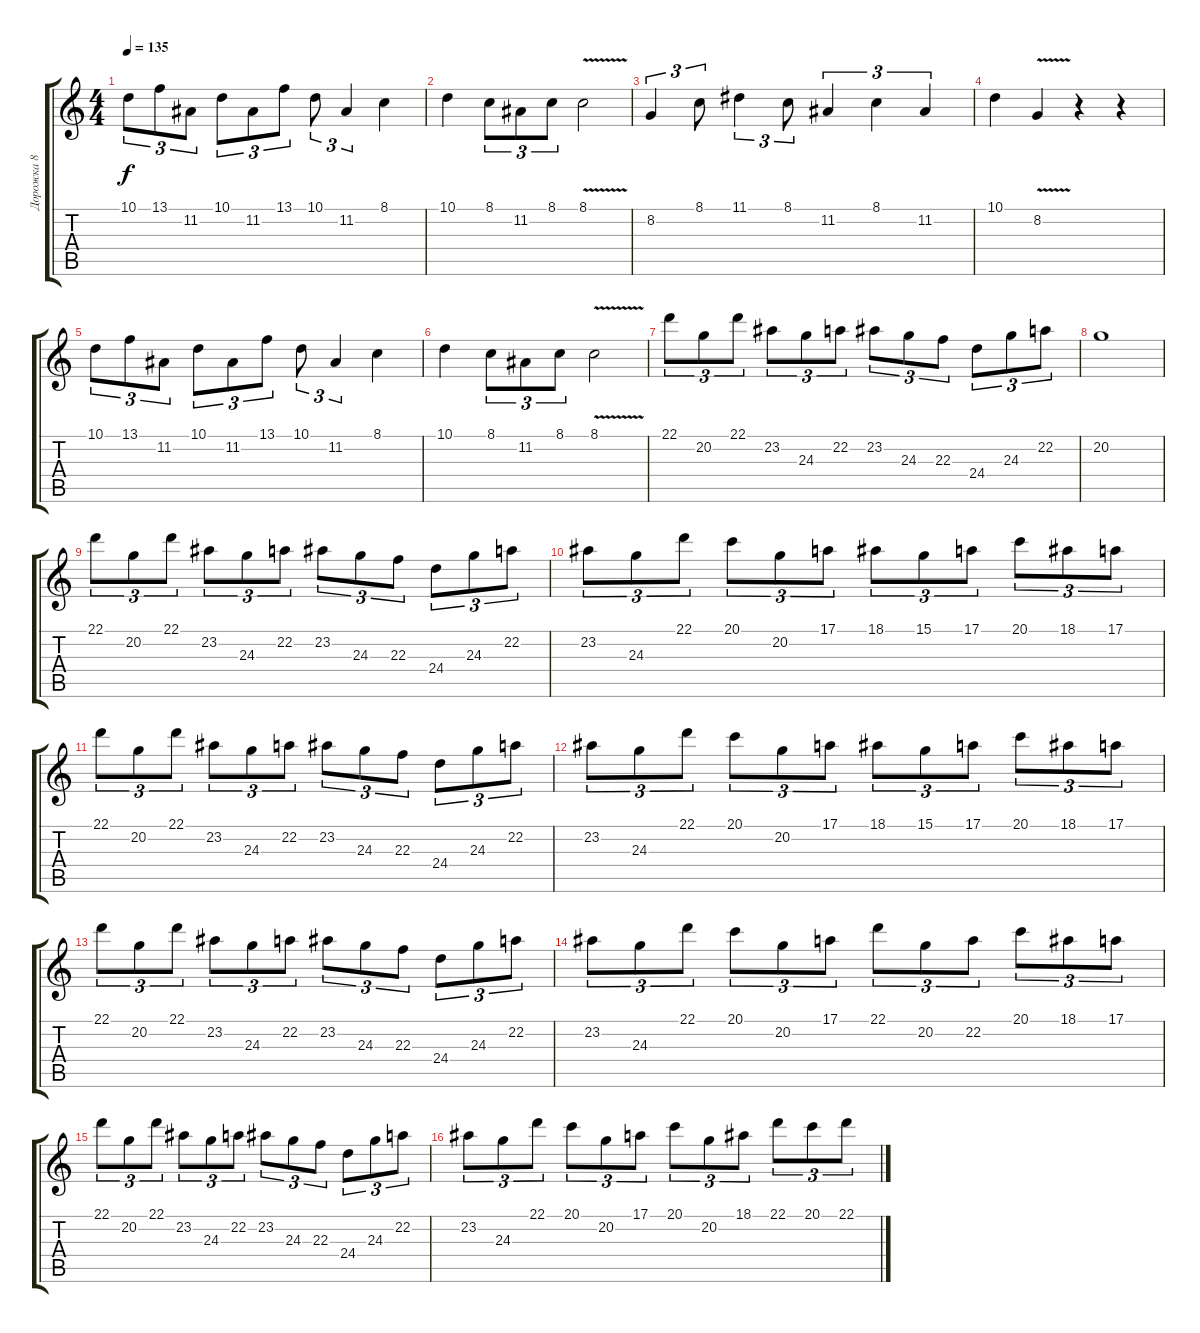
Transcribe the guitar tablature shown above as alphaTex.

\track ("Дорожка 8" "Дорожка 8") {instrument bagpipe}
\staff {score tabs}
\tuning (E4 B3 G3 D3 A2 E2) {hide}
\ts (4 4)
\tempo 135
\clef g2
\ks c
10.1.8{tu (3 2) dy f} 13.1.8{tu (3 2)} 11.2.8{tu (3 2)} 10.1.8{tu (3 2)} 11.2.8{tu (3 2)} 13.1.8{tu (3 2)} 10.1.8{tu (3 2)} 11.2.4{tu (3 2)} 8.1.4 |
10.1.4 8.1.8{tu (3 2)} 11.2.8{tu (3 2)} 8.1.8{tu (3 2)} 8.1{v}.2 |
8.2.4{tu (3 2)} 8.1.8{tu (3 2)} 11.1.4{tu (3 2)} 8.1.8{tu (3 2)} 11.2.4{tu (3 2)} 8.1.4{tu (3 2)} 11.2.4{tu (3 2)} |
10.1.4 8.2{v}.4 r.4 r.4 |
10.1.8{tu (3 2)} 13.1.8{tu (3 2)} 11.2.8{tu (3 2)} 10.1.8{tu (3 2)} 11.2.8{tu (3 2)} 13.1.8{tu (3 2)} 10.1.8{tu (3 2)} 11.2.4{tu (3 2)} 8.1.4 |
10.1.4 8.1.8{tu (3 2)} 11.2.8{tu (3 2)} 8.1.8{tu (3 2)} 8.1{v}.2 |
22.1.8{tu (3 2)} 20.2.8{tu (3 2)} 22.1.8{tu (3 2)} 23.2.8{tu (3 2)} 24.3.8{tu (3 2)} 22.2.8{tu (3 2)} 23.2.8{tu (3 2)} 24.3.8{tu (3 2)} 22.3.8{tu (3 2)} 24.4.8{tu (3 2)} 24.3.8{tu (3 2)} 22.2.8{tu (3 2)} |
20.2.1 |
22.1.8{tu (3 2)} 20.2.8{tu (3 2)} 22.1.8{tu (3 2)} 23.2.8{tu (3 2)} 24.3.8{tu (3 2)} 22.2.8{tu (3 2)} 23.2.8{tu (3 2)} 24.3.8{tu (3 2)} 22.3.8{tu (3 2)} 24.4.8{tu (3 2)} 24.3.8{tu (3 2)} 22.2.8{tu (3 2)} |
23.2.8{tu (3 2)} 24.3.8{tu (3 2)} 22.1.8{tu (3 2)} 20.1.8{tu (3 2)} 20.2.8{tu (3 2)} 17.1.8{tu (3 2)} 18.1.8{tu (3 2)} 15.1.8{tu (3 2)} 17.1.8{tu (3 2)} 20.1.8{tu (3 2)} 18.1.8{tu (3 2)} 17.1.8{tu (3 2)} |
22.1.8{tu (3 2)} 20.2.8{tu (3 2)} 22.1.8{tu (3 2)} 23.2.8{tu (3 2)} 24.3.8{tu (3 2)} 22.2.8{tu (3 2)} 23.2.8{tu (3 2)} 24.3.8{tu (3 2)} 22.3.8{tu (3 2)} 24.4.8{tu (3 2)} 24.3.8{tu (3 2)} 22.2.8{tu (3 2)} |
23.2.8{tu (3 2)} 24.3.8{tu (3 2)} 22.1.8{tu (3 2)} 20.1.8{tu (3 2)} 20.2.8{tu (3 2)} 17.1.8{tu (3 2)} 18.1.8{tu (3 2)} 15.1.8{tu (3 2)} 17.1.8{tu (3 2)} 20.1.8{tu (3 2)} 18.1.8{tu (3 2)} 17.1.8{tu (3 2)} |
22.1.8{tu (3 2)} 20.2.8{tu (3 2)} 22.1.8{tu (3 2)} 23.2.8{tu (3 2)} 24.3.8{tu (3 2)} 22.2.8{tu (3 2)} 23.2.8{tu (3 2)} 24.3.8{tu (3 2)} 22.3.8{tu (3 2)} 24.4.8{tu (3 2)} 24.3.8{tu (3 2)} 22.2.8{tu (3 2)} |
23.2.8{tu (3 2)} 24.3.8{tu (3 2)} 22.1.8{tu (3 2)} 20.1.8{tu (3 2)} 20.2.8{tu (3 2)} 17.1.8{tu (3 2)} 22.1.8{tu (3 2)} 20.2.8{tu (3 2)} 22.2.8{tu (3 2)} 20.1.8{tu (3 2)} 18.1.8{tu (3 2)} 17.1.8{tu (3 2)} |
22.1.8{tu (3 2)} 20.2.8{tu (3 2)} 22.1.8{tu (3 2)} 23.2.8{tu (3 2)} 24.3.8{tu (3 2)} 22.2.8{tu (3 2)} 23.2.8{tu (3 2)} 24.3.8{tu (3 2)} 22.3.8{tu (3 2)} 24.4.8{tu (3 2)} 24.3.8{tu (3 2)} 22.2.8{tu (3 2)} |
23.2.8{tu (3 2)} 24.3.8{tu (3 2)} 22.1.8{tu (3 2)} 20.1.8{tu (3 2)} 20.2.8{tu (3 2)} 17.1.8{tu (3 2)} 20.1.8{tu (3 2)} 20.2.8{tu (3 2)} 18.1.8{tu (3 2)} 22.1.8{tu (3 2)} 20.1.8{tu (3 2)} 22.1.8{tu (3 2)}
